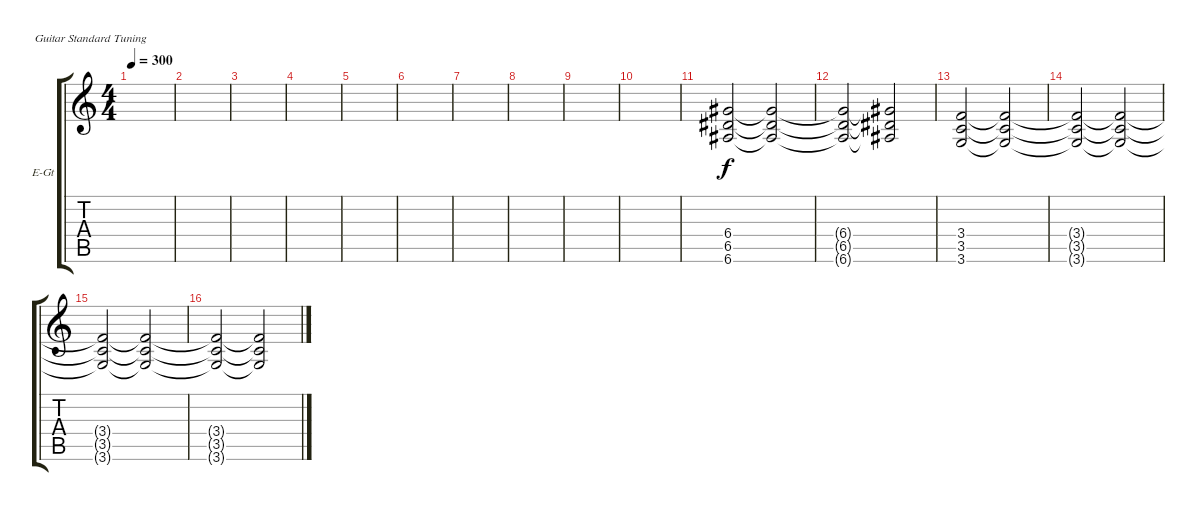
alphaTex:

\defaultSystemsLayout 4
\bracketExtendMode groupsimilarinstruments
\firstSystemTrackNameOrientation horizontal
\otherSystemsTrackNameOrientation horizontal
\track ("Гитара 1" "E-Gt") {instrument overdrivenguitar}
\staff {score tabs}
\tuning (E4 B3 G3 D3 A2 E2)
\ts (4 4)
\tempo 300
\clef g2
\ks c
|
|
|
|
|
|
|
|
|
|
(6.6 6.5 6.4).2 (6.4{t} 6.5{t} 6.6{t}).2 |
(6.6{t} 6.5{t} 6.4{t}).2 (6.4{t} 6.5{t} 6.6{t}).2 |
(3.6 3.5 3.4).2 (3.4{t} 3.5{t} 3.6{t}).2 |
(3.6{t} 3.5{t} 3.4{t}).2 (3.6{t} 3.5{t} 3.4{t}).2 |
(3.6{t} 3.5{t} 3.4{t}).2 (3.4{t} 3.5{t} 3.6{t}).2 |
(3.6{t} 3.5{t} 3.4{t}).2 (3.4{t} 3.5{t} 3.6{t}).2
